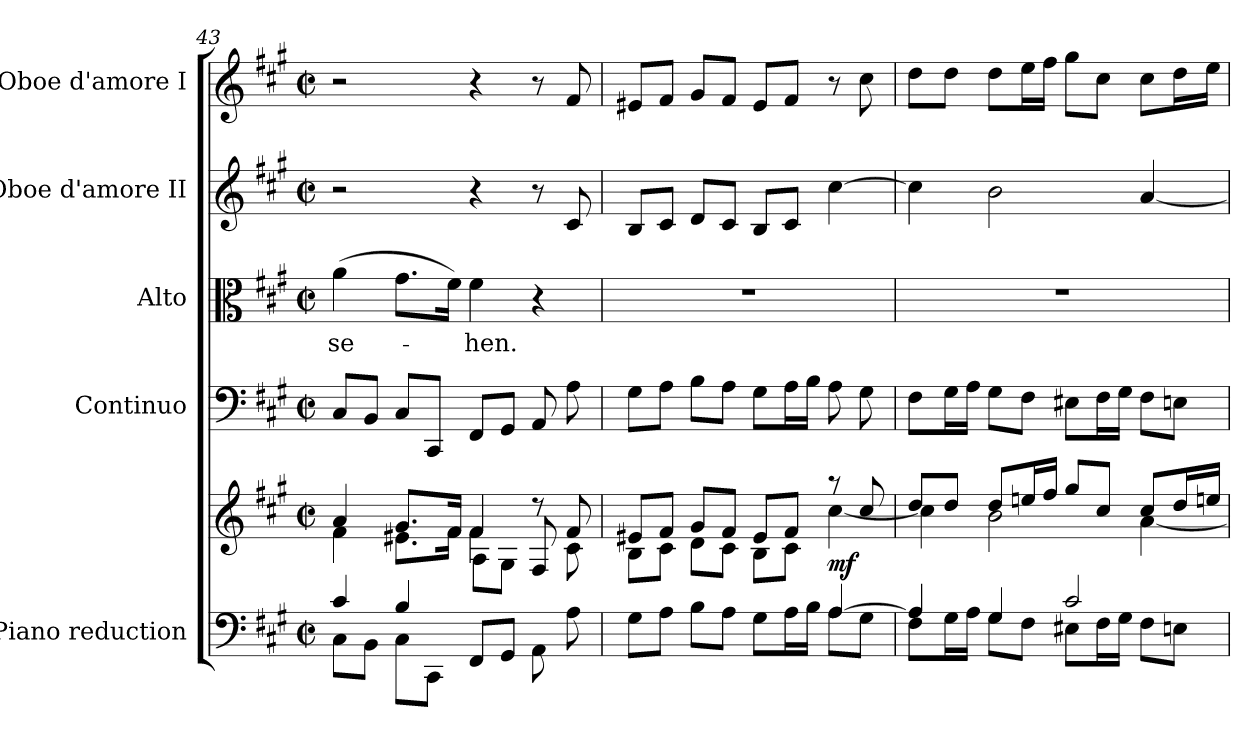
**kern	**kern	**dynam	**kern	**dynam	**kern	**text	**kern	**dynam	**kern	**dynam
*part5	*part5	*part5	*part4	*part4	*part3	*part3	*part2	*part2	*part1	*part1
*staff6	*staff5	*staff5/6	*staff4	*staff4	*staff3	*staff3	*staff2	*staff2	*staff1	*staff1
*I"Piano reduction	*	*	*I"Continuo	*	*I"Alto	*	*I"Oboe d'amore II	*	*I"Oboe d'amore I	*
*I'Pno	*	*	*	*	*	*	*I'Ob	*	*I'Ob	*
*clefF4	*clefG2	*	*clefF4	*	*clefC3	*	*clefG2	*	*clefG2	*
*k[f#c#g#]	*k[f#c#g#]	*	*k[f#c#g#]	*	*k[f#c#g#]	*	*k[f#c#g#]	*	*k[f#c#g#]	*
*M2/2	*M2/2	*	*M2/2	*	*M2/2	*	*M2/2	*	*M2/2	*
*met(c|)	*met(c|)	*	*met(c|)	*	*met(c|)	*	*met(c|)	*	*met(c|)	*
=43	=43	=43	=43	=43	=43	=43	=43	=43	=43	=43
*^	*^	*	*	*	*	*	*	*	*	*
*	*	*	*^	*	*	*	*	*	*	*	*	*
!	!	!	!	!	!	!	!	!	!LO:LY:b	!	!	!	!
4c#/	8C#\L	4a/	4f#\	2ryy	.	8C#/L	.	(4a\	-se-	2r	.	2r	.
.	8BB\J	.	.	.	.	8BB/J	.	.	.	.	.	.	.
4B/	8C#\L	8.g#/L	8.e#X\L	.	.	8C#/L	.	8.g#\L	.	.	.	.	.
.	8CC#\J	.	.	.	.	8CC#/J	.	.	.	.	.	.	.
.	.	16f#/Jk	16f#\Jk	.	.	.	.	16f#\Jk)	.	.	.	.	.
!	!	!	!	!	!	!	!	!	!LO:LY:b	!	!	!	!
4.ryy	8FF#/L	4f#/	4f#\	8A\L	.	8FF#/L	.	4f#\	-hen.	4r	.	4r	.
.	8GG#/J	.	.	8G#\J	.	8GG#/J	.	.	.	.	.	.	.
.	8AA\	8r	8ryy	8F#/	.	8AA/	.	4r	.	8r	.	8r	.
!	!	!	!	!	!	!	!LO:DY:a	!	!	!	!LO:DY:b	!	!LO:DY:b
8ryy	8A\	8f#/	8c#\	8ryy	.	8A\	other-dynamics	.	.	8c#/	other-dynamics	8f#/	other-dynamics
*	*	*	*v	*v	*	*	*	*	*	*	*	*	*
=44	=44	=44	=44	=44	=44	=44	=44	=44	=44	=44	=44	=44
2ryy	8G#\L	8e#X/L	8B\L	.	8G#\L	.	1r	.	8B/L	.	8e#X/L	.
.	8A\J	8f#/J	8c#\J	.	8A\J	.	.	.	8c#/J	.	8f#/J	.
.	8B\L	8g#/L	8d\L	.	8B\L	.	.	.	8d/L	.	8g#/L	.
.	8A\J	8f#/J	8c#\J	.	8A\J	.	.	.	8c#/J	.	8f#/J	.
4ryy	8G#\L	8e#/L	8B\L	.	8G#\L	.	.	.	8B/L	.	8e#/L	.
.	16A\L	8f#/J	8c#\J	.	16A\L	.	.	.	8c#/J	.	8f#/J	.
.	16B\JJ	.	.	.	16B\JJ	.	.	.	.	.	.	.
!	!	!	!	!LO:DY:b	!	!	!	!	!	!LO:DY:b	!	!
[4A/	8A\L	8r	[4cc#\	mf	8A\	.	.	.	[4cc#\	other-dynamics	8r	.
!	!	!	!	!	!	!LO:DY:a	!	!	!	!	!	!LO:DY:b
.	8G#\J	8cc#/	.	.	8G#\	other-dynamics	.	.	.	.	8cc#\	other-dynamics
=45	=45	=45	=45	=45	=45	=45	=45	=45	=45	=45	=45	=45
4A/]	8F#\L	8dd/L	4cc#\]	.	8F#\L	.	1r	.	4cc#\]	.	8dd\L	.
.	16G#\L	8dd/J	.	.	16G#\L	.	.	.	.	.	8dd\J	.
.	16A\JJ	.	.	.	16A\JJ	.	.	.	.	.	.	.
4G#/	8G#\L	8dd/L	2b\	.	8G#\L	.	.	.	2b\	.	8dd\L	.
.	8F#\J	16een/L	.	.	8F#\J	.	.	.	.	.	16ee\L	.
.	.	16ff#/JJ	.	.	.	.	.	.	.	.	16ff#\JJ	.
2c#/	8E#X\L	8gg#/L	.	.	8E#X\L	.	.	.	.	.	8gg#\L	.
.	16F#\L	8cc#/J	.	.	16F#\L	.	.	.	.	.	8cc#\J	.
.	16G#\JJ	.	.	.	16G#\JJ	.	.	.	.	.	.	.
.	8F#\L	8cc#/L	[4a\	.	8F#\L	.	.	.	[4a/	.	8cc#\L	.
.	8En\J	16dd/L	.	.	8En\J	.	.	.	.	.	16dd\L	.
.	.	16een/JJ	.	.	.	.	.	.	.	.	16ee\JJ	.
*v	*v	*	*	*	*	*	*	*	*	*	*	*
*	*v	*v	*	*	*	*	*	*	*	*	*
=	=	=	=	=	=	=	=	=	=	=
*-	*-	*-	*-	*-	*-	*-	*-	*-	*-	*-
